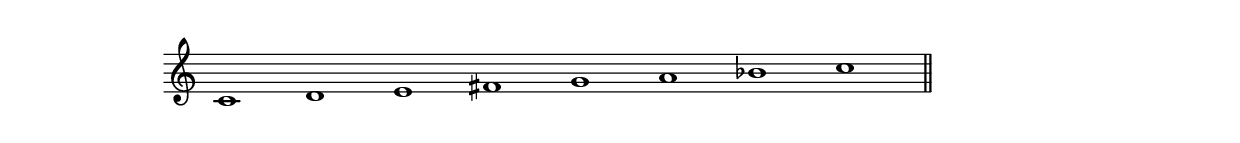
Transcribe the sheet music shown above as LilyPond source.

#(set-global-staff-size 18)

#(define (centerCN grob) 
  (ly:stencil-aligned-to (ly:text-interface::print grob) X CENTER )) 

gamme =   \relative c' {
\set Staff.keySignature = #`((3 . ,SHARP)
                               (6 . ,FLAT))

  \time 8/1
         c1 d e fis! g a bes! c \bar "||"
         }
         

\score {
 <<
\new Voice \gamme
 >>
      \layout {
    \context {
      \Staff
           \remove "Time_signature_engraver"
    }
  }
}
\paper {
   ragged-right = ##f
  line-width = 14.5\cm
  left-margin = 0.5\in
}
